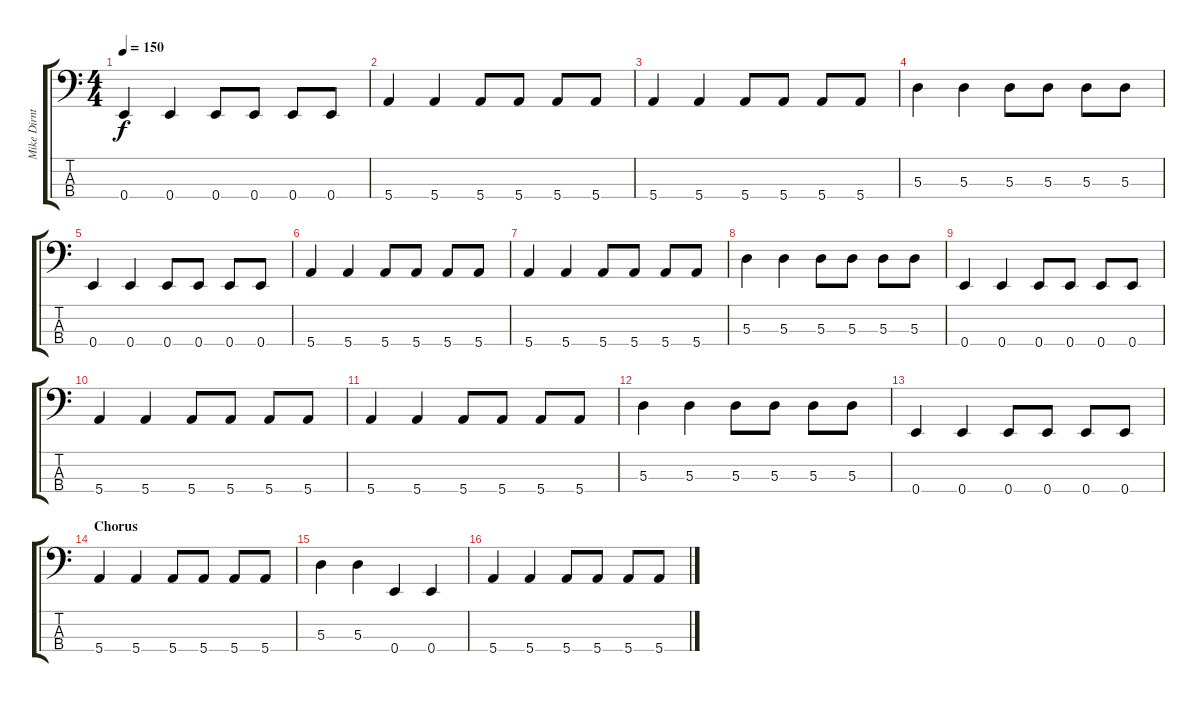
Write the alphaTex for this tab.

\track ("Mike Dirnt" "Mike Dirnt") {instrument electricbasspick}
\staff {score tabs}
\tuning (G2 D2 A1 E1) {hide}
\ts (4 4)
\tempo 150
\clef f4
\ks c
0.4.4{dy f} 0.4.4 0.4.8 0.4.8 0.4.8 0.4.8 |
5.4.4 5.4.4 5.4.8 5.4.8 5.4.8 5.4.8 |
5.4.4 5.4.4 5.4.8 5.4.8 5.4.8 5.4.8 |
5.3.4 5.3.4 5.3.8 5.3.8 5.3.8 5.3.8 |
0.4.4 0.4.4 0.4.8 0.4.8 0.4.8 0.4.8 |
5.4.4 5.4.4 5.4.8 5.4.8 5.4.8 5.4.8 |
5.4.4 5.4.4 5.4.8 5.4.8 5.4.8 5.4.8 |
5.3.4 5.3.4 5.3.8 5.3.8 5.3.8 5.3.8 |
0.4.4 0.4.4 0.4.8 0.4.8 0.4.8 0.4.8 |
5.4.4 5.4.4 5.4.8 5.4.8 5.4.8 5.4.8 |
5.4.4 5.4.4 5.4.8 5.4.8 5.4.8 5.4.8 |
5.3.4 5.3.4 5.3.8 5.3.8 5.3.8 5.3.8 |
0.4.4 0.4.4 0.4.8 0.4.8 0.4.8 0.4.8 |
\section ("" "Chorus")
5.4.4 5.4.4 5.4.8 5.4.8 5.4.8 5.4.8 |
5.3.4 5.3.4 0.4.4 0.4.4 |
5.4.4 5.4.4 5.4.8 5.4.8 5.4.8 5.4.8
